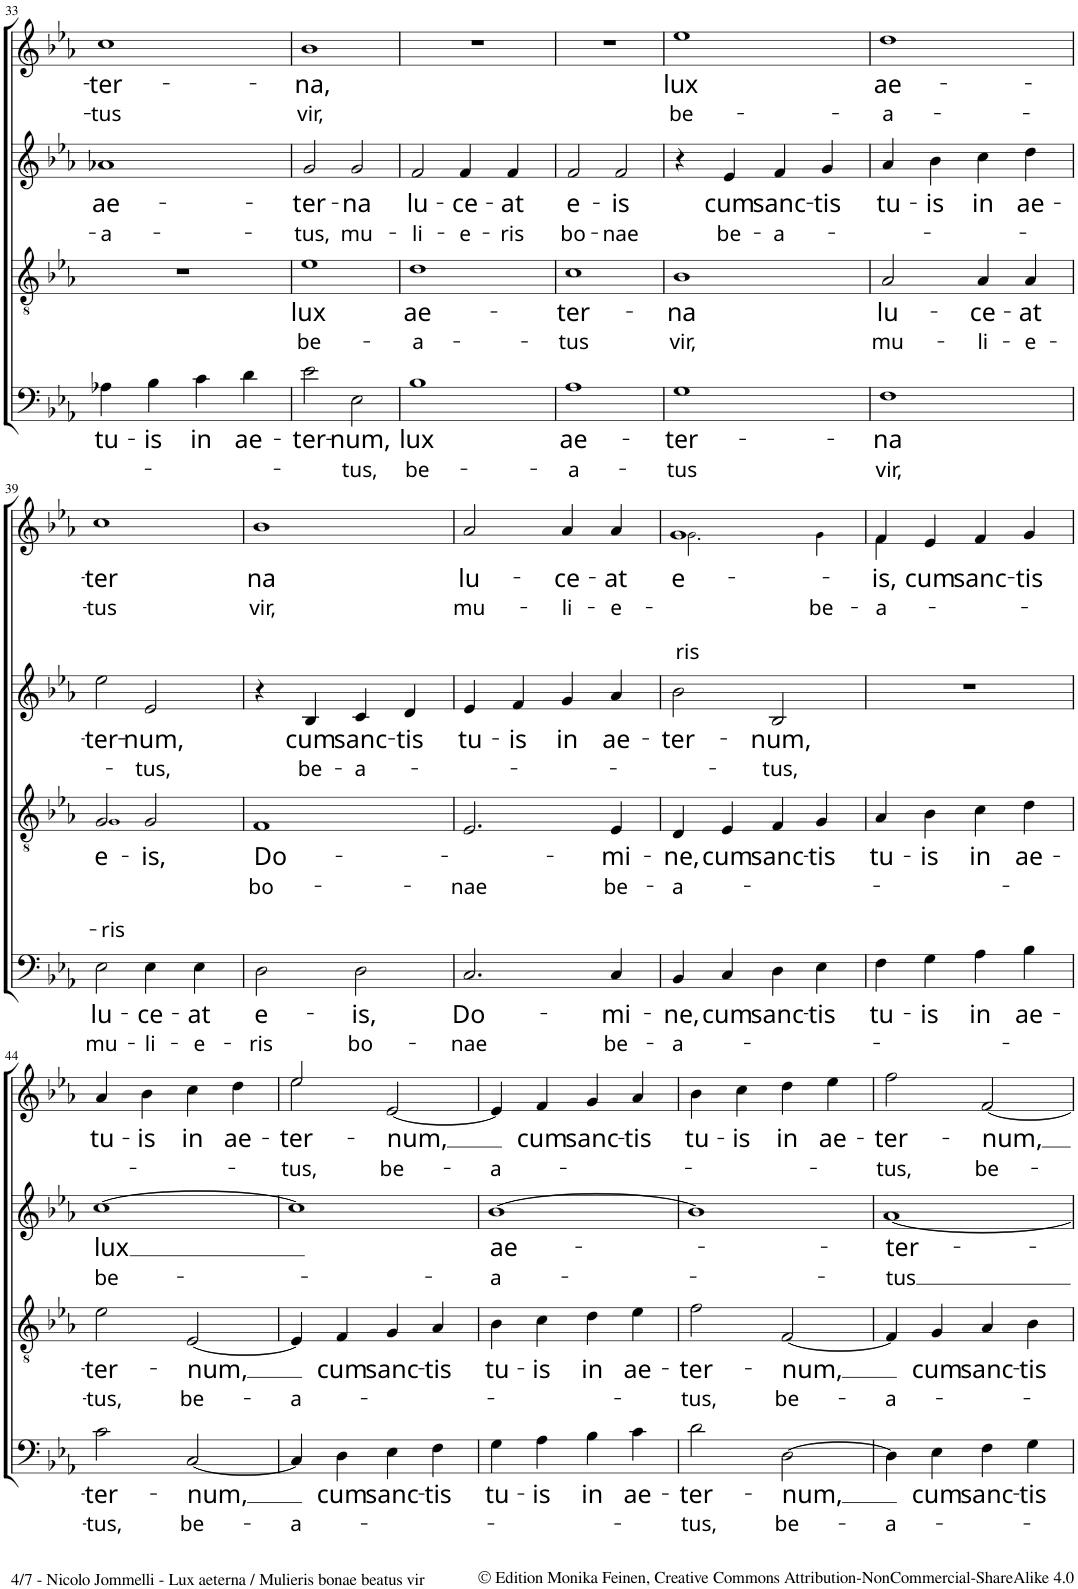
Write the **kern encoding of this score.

**kern	**text	**text	**kern	**text	**text	**kern	**text	**text	**kern	**text	**text
*part4	*part4	*part4	*part3	*part3	*part3	*part2	*part2	*part2	*part1	*part1	*part1
*staff4	*staff4	*staff4	*staff3	*staff3	*staff3	*staff2	*staff2	*staff2	*staff1	*staff1	*staff1
*I"BASSO.	*	*	*I"TENORE.	*	*	*I"ALTO.	*	*	*I"CANTO.	*	*
!!LO:PB:g=z
*clefF4	*	*	*clefGv2	*	*	*clefG2	*	*	*clefG2	*	*
*k[b-e-a-]	*	*	*k[b-e-a-]	*	*	*k[b-e-a-]	*	*	*k[b-e-a-]	*	*
*M2/2	*	*	*M2/2	*	*	*M2/2	*	*	*M2/2	*	*
*met(c|)	*	*	*met(c|)	*	*	*met(c|)	*	*	*met(c|)	*	*
=33	=33	=33	=33	=33	=33	=33	=33	=33	=33	=33	=33
!	!LO:LY:b	!	!	!	!	!	!LO:LY:b	!LO:LY:b	!	!LO:LY:b	!LO:LY:b
4A-X\	tu-	.	1r	.	.	1a-X	ae-	-a-	1cc	-ter-	-tus
!	!LO:LY:b	!	!	!	!	!	!	!	!	!	!
4B-\	-is	.	.	.	.	.	.	.	.	.	.
!	!LO:LY:b	!	!	!	!	!	!	!	!	!	!
4c\	in	.	.	.	.	.	.	.	.	.	.
!	!LO:LY:b	!	!	!	!	!	!	!	!	!	!
4d\	ae-	.	.	.	.	.	.	.	.	.	.
=34	=34	=34	=34	=34	=34	=34	=34	=34	=34	=34	=34
!	!LO:LY:b	!	!	!LO:LY:b	!LO:LY:b	!	!LO:LY:b	!LO:LY:b	!	!LO:LY:b	!LO:LY:b
2e-\	-ter-	.	1e-	lux	be-	2g/	ter-	-tus,	1b-	-na,	vir,
!	!LO:LY:b	!LO:LY:b	!	!	!	!	!LO:LY:b	!LO:LY:b	!	!	!
2E-\	-num,	-tus,	.	.	.	2g/	-na	mu-	.	.	.
=35	=35	=35	=35	=35	=35	=35	=35	=35	=35	=35	=35
!	!LO:LY:b	!LO:LY:b	!	!LO:LY:b	!LO:LY:b	!	!LO:LY:b	!LO:LY:b	!	!	!
1B-	lux	be-	1d	ae-	-a-	2f/	lu-	-li-	1r	.	.
!	!	!	!	!	!	!	!LO:LY:b	!LO:LY:b	!	!	!
.	.	.	.	.	.	4f/	-ce-	-e-	.	.	.
!	!	!	!	!	!	!	!LO:LY:b	!LO:LY:b	!	!	!
.	.	.	.	.	.	4f/	-at	-ris	.	.	.
=36	=36	=36	=36	=36	=36	=36	=36	=36	=36	=36	=36
!	!LO:LY:b	!LO:LY:b	!	!LO:LY:b	!LO:LY:b	!	!LO:LY:b	!LO:LY:b	!	!	!
1A-	ae-	-a-	1c	-ter-	-tus	2f/	e-	bo-	1r	.	.
!	!	!	!	!	!	!	!LO:LY:b	!LO:LY:b	!	!	!
.	.	.	.	.	.	2f/	is	nae	.	.	.
=37	=37	=37	=37	=37	=37	=37	=37	=37	=37	=37	=37
!	!LO:LY:b	!LO:LY:b	!	!LO:LY:b	!LO:LY:b	!	!	!	!	!LO:LY:b	!LO:LY:b
1G	-ter-	-tus	1B-	-na	vir,	4r	.	.	1ee-	lux	be-
!	!	!	!	!	!	!	!LO:LY:b	!LO:LY:b	!	!	!
.	.	.	.	.	.	4e-/	cum	be-	.	.	.
!	!	!	!	!	!	!	!LO:LY:b	!LO:LY:b	!	!	!
.	.	.	.	.	.	4f/	sanc-	-a-	.	.	.
!	!	!	!	!	!	!	!LO:LY:b	!	!	!	!
.	.	.	.	.	.	4g/	-tis	.	.	.	.
=38	=38	=38	=38	=38	=38	=38	=38	=38	=38	=38	=38
!	!LO:LY:b	!LO:LY:b	!	!LO:LY:b	!LO:LY:b	!	!LO:LY:b	!	!	!LO:LY:b	!LO:LY:b
1F	-na	vir,	2A-/	lu-	mu-	4a-/	tu-	.	1dd	ae-	-a-
!	!	!	!	!	!	!	!LO:LY:b	!	!	!	!
.	.	.	.	.	.	4b-\	-is	.	.	.	.
!	!	!	!	!LO:LY:b	!LO:LY:b	!	!LO:LY:b	!	!	!	!
.	.	.	4A-/	-ce-	-li-	4cc\	in	.	.	.	.
!	!	!	!	!LO:LY:b	!LO:LY:b	!	!LO:LY:b	!	!	!	!
.	.	.	4A-/	-at	-e-	4dd\	ae-	.	.	.	.
!!LO:LB:g=z
=39	=39	=39	=39	=39	=39	=39	=39	=39	=39	=39	=39
!	!LO:LY:b	!LO:LY:b	!	!LO:LY:b	!LO:LY:b	!	!LO:LY:b	!	!	!LO:LY:b	!LO:LY:b
*	*	*	*^	*	*	*	*	*	*	*	*
2E-\	lu-	mu-	2G/	1G!	e-	-ris	2ee-\	-ter-	.	1cc	-ter	-tus
!	!LO:LY:b	!LO:LY:b	!	!	!LO:LY:b	!	!	!LO:LY:b	!LO:LY:b	!	!	!
4E-\	-ce-	-li-	2G/	.	-is,	.	2e-/	-num,	-tus,	.	.	.
!	!LO:LY:b	!LO:LY:b	!	!	!	!	!	!	!	!	!	!
4E-\	-at	-e-	.	.	.	.	.	.	.	.	.	.
*	*	*	*v	*v	*	*	*	*	*	*	*	*
=40	=40	=40	=40	=40	=40	=40	=40	=40	=40	=40	=40
!	!LO:LY:b	!LO:LY:b	!	!LO:LY:b	!LO:LY:b	!	!	!	!	!LO:LY:b	!LO:LY:b
2D\	e-	ris	1F	Do-	bo-	4r	.	.	1b-	-na	vir,
!	!	!	!	!	!	!	!LO:LY:b	!LO:LY:b	!	!	!
.	.	.	.	.	.	4B-/	cum	be-	.	.	.
!	!LO:LY:b	!LO:LY:b	!	!	!	!	!LO:LY:b	!LO:LY:b	!	!	!
2D\	-is,	bo-	.	.	.	4c/	sanc-	-a-	.	.	.
!	!	!	!	!	!	!	!LO:LY:b	!	!	!	!
.	.	.	.	.	.	4d/	-tis	.	.	.	.
=41	=41	=41	=41	=41	=41	=41	=41	=41	=41	=41	=41
!	!LO:LY:b	!LO:LY:b	!	!	!LO:LY:b	!	!LO:LY:b	!	!	!LO:LY:b	!LO:LY:b
2.C/	Do-	-nae	2.E-/	.	-nae	4e-/	tu-	.	2a-/	lu-	mu-
!	!	!	!	!	!	!	!LO:LY:b	!	!	!	!
.	.	.	.	.	.	4f/	-is	.	.	.	.
!	!	!	!	!	!	!	!LO:LY:b	!	!	!LO:LY:b	!LO:LY:b
.	.	.	.	.	.	4g/	in	.	4a-/	-ce-	-li-
!	!LO:LY:b	!LO:LY:b	!	!LO:LY:b	!LO:LY:b	!	!LO:LY:b	!	!	!LO:LY:b	!LO:LY:b
4C/	-mi-	be-	4E-/	-mi-	be-	4a-/	ae-	.	4a-/	-at	-e-
=42	=42	=42	=42	=42	=42	=42	=42	=42	=42	=42	=42
!	!LO:LY:b	!LO:LY:b	!	!LO:LY:b	!LO:LY:b	!	!LO:LY:b	!	!	!LO:LY:b	!LO:LY:b
*	*	*	*	*	*	*	*	*	*^	*	*
4BB-/	-ne,	-a-	4D/	-ne,	-a-	2b-\	-ter-	.	1g	2.g!\	e-	-ris
!	!LO:LY:b	!	!	!LO:LY:b	!	!	!	!	!	!	!	!
4C/	cum	.	4E-/	cum	.	.	.	.	.	.	.	.
!	!LO:LY:b	!	!	!LO:LY:b	!	!	!LO:LY:b	!LO:LY:b	!	!	!	!
4D\	sanc-	.	4F/	sanc-	.	2B-/	-num,	-tus,	.	.	.	.
!	!LO:LY:b	!	!	!LO:LY:b	!	!	!	!	!	!	!	!LO:LY:b
4E-\	-tis	.	4G/	-tis	.	.	.	.	.	4g!\	.	be-
=43	=43	=43	=43	=43	=43	=43	=43	=43	=43	=43	=43	=43
!	!LO:LY:b	!	!	!LO:LY:b	!	!	!	!	!	!	!LO:LY:b	!
!	!	!	!	!	!	!	!	!	!	!	!	!LO:LY:b
4F\	tu-	.	4A-/	tu-	.	1r	.	.	4f/	4f\	.	-a-
!	!LO:LY:b	!	!	!LO:LY:b	!	!	!	!	!	!	!LO:LY:b	!
4G\	-is	.	4B-\	-is	.	.	.	.	4e-/	2.ryy	cum	.
!	!LO:LY:b	!	!	!LO:LY:b	!	!	!	!	!	!	!LO:LY:b	!
4A-\	in	.	4c\	in	.	.	.	.	4f/	.	sanc-	.
!	!LO:LY:b	!	!	!LO:LY:b	!	!	!	!	!	!	!LO:LY:b	!
4B-\	ae-	.	4d\	ae-	.	.	.	.	4g/	.	-tis	.
*	*	*	*	*	*	*	*	*	*v	*v	*	*
!!LO:LB:g=z
=44	=44	=44	=44	=44	=44	=44	=44	=44	=44	=44	=44
!	!LO:LY:b	!LO:LY:b	!	!LO:LY:b	!LO:LY:b	!	!LO:LY:b	!LO:LY:b	!	!LO:LY:b	!
2c\	-ter-	-tus,	2e-\	-ter-	tus,	[1cc	lux	be-	4a-/	tu-	.
!	!	!	!	!	!	!	!	!	!	!LO:LY:b	!
.	.	.	.	.	.	.	.	.	4b-\	-is	.
!	!LO:LY:b	!LO:LY:b	!	!LO:LY:b	!LO:LY:b	!	!	!	!	!LO:LY:b	!
[2C/	-num,	be-	[2E-/	-num,	be-	.	.	.	4cc\	in	.
!	!	!	!	!	!	!	!	!	!	!LO:LY:b	!
.	.	.	.	.	.	.	.	.	4dd\	ae-	.
=45	=45	=45	=45	=45	=45	=45	=45	=45	=45	=45	=45
!	!	!LO:LY:b	!	!	!LO:LY:b	!	!	!	!	!LO:LY:b	!
*	*	*	*	*	*	*	*	*	*^	*	*
!	!	!	!	!	!	!	!	!	!	!	!	!LO:LY:b
4C/]	.	-a-	4E-/]	.	-a-	1cc]	.	.	2ee-/	2ee-\	.	-tus,
!	!LO:LY:b	!	!	!LO:LY:b	!	!	!	!	!	!	!	!
4D\	cum	.	4F/	cum	.	.	.	.	.	.	.	.
!	!LO:LY:b	!	!	!LO:LY:b	!	!	!	!	!	!	!LO:LY:b	!LO:LY:b
4E-\	sanc-	.	4G/	sanc-	.	.	.	.	[2e-/	2ryy	-num,	be-
!	!LO:LY:b	!	!	!LO:LY:b	!	!	!	!	!	!	!	!
4F\	-tis	.	4A-/	-tis	.	.	.	.	.	.	.	.
*	*	*	*	*	*	*	*	*	*v	*v	*	*
=46	=46	=46	=46	=46	=46	=46	=46	=46	=46	=46	=46
!	!LO:LY:b	!	!	!LO:LY:b	!	!	!LO:LY:b	!LO:LY:b	!	!	!LO:LY:b
4G\	tu-	.	4B-\	tu-	.	[1b-	ae-	a-	4e-/]	.	-a-
!	!LO:LY:b	!	!	!LO:LY:b	!	!	!	!	!	!LO:LY:b	!
4A-\	-is	.	4c\	-is	.	.	.	.	4f/	cum	.
!	!LO:LY:b	!	!	!LO:LY:b	!	!	!	!	!	!LO:LY:b	!
4B-\	in	.	4d\	in	.	.	.	.	4g/	sanc-	.
!	!LO:LY:b	!	!	!LO:LY:b	!	!	!	!	!	!LO:LY:b	!
4c\	ae-	.	4e-\	ae-	.	.	.	.	4a-/	-tis	.
=47	=47	=47	=47	=47	=47	=47	=47	=47	=47	=47	=47
!	!LO:LY:b	!LO:LY:b	!	!LO:LY:b	!LO:LY:b	!	!	!	!	!LO:LY:b	!
2d\	-ter-	tus,	2f\	-ter-	tus,	1b-]	.	.	4b-\	tu-	.
!	!	!	!	!	!	!	!	!	!	!LO:LY:b	!
.	.	.	.	.	.	.	.	.	4cc\	-is	.
!	!LO:LY:b	!LO:LY:b	!	!LO:LY:b	!LO:LY:b	!	!	!	!	!LO:LY:b	!
[2D\	-num,	be-	[2F/	-num,	be-	.	.	.	4dd\	in	.
!	!	!	!	!	!	!	!	!	!	!LO:LY:b	!
.	.	.	.	.	.	.	.	.	4ee-\	ae-	.
=48	=48	=48	=48	=48	=48	=48	=48	=48	=48	=48	=48
!	!	!LO:LY:b	!	!	!LO:LY:b	!	!LO:LY:b	!LO:LY:b	!	!LO:LY:b	!LO:LY:b
4D\]	.	-a-	4F/]	.	-a-	[1a-	-ter-	-tus	2ff\	-ter-	tus,
!	!LO:LY:b	!	!	!LO:LY:b	!	!	!	!	!	!	!
4E-\	cum	.	4G/	cum	.	.	.	.	.	.	.
!	!LO:LY:b	!	!	!LO:LY:b	!	!	!	!	!	!LO:LY:b	!LO:LY:b
4F\	sanc-	.	4A-/	sanc-	.	.	.	.	[2f/	-num,	be-
!	!LO:LY:b	!	!	!LO:LY:b	!	!	!	!	!	!	!
4G\	-tis	.	4B-\	-tis	.	.	.	.	.	.	.
=	=	=	=	=	=	=	=	=	=	=	=
*-	*-	*-	*-	*-	*-	*-	*-	*-	*-	*-	*-
